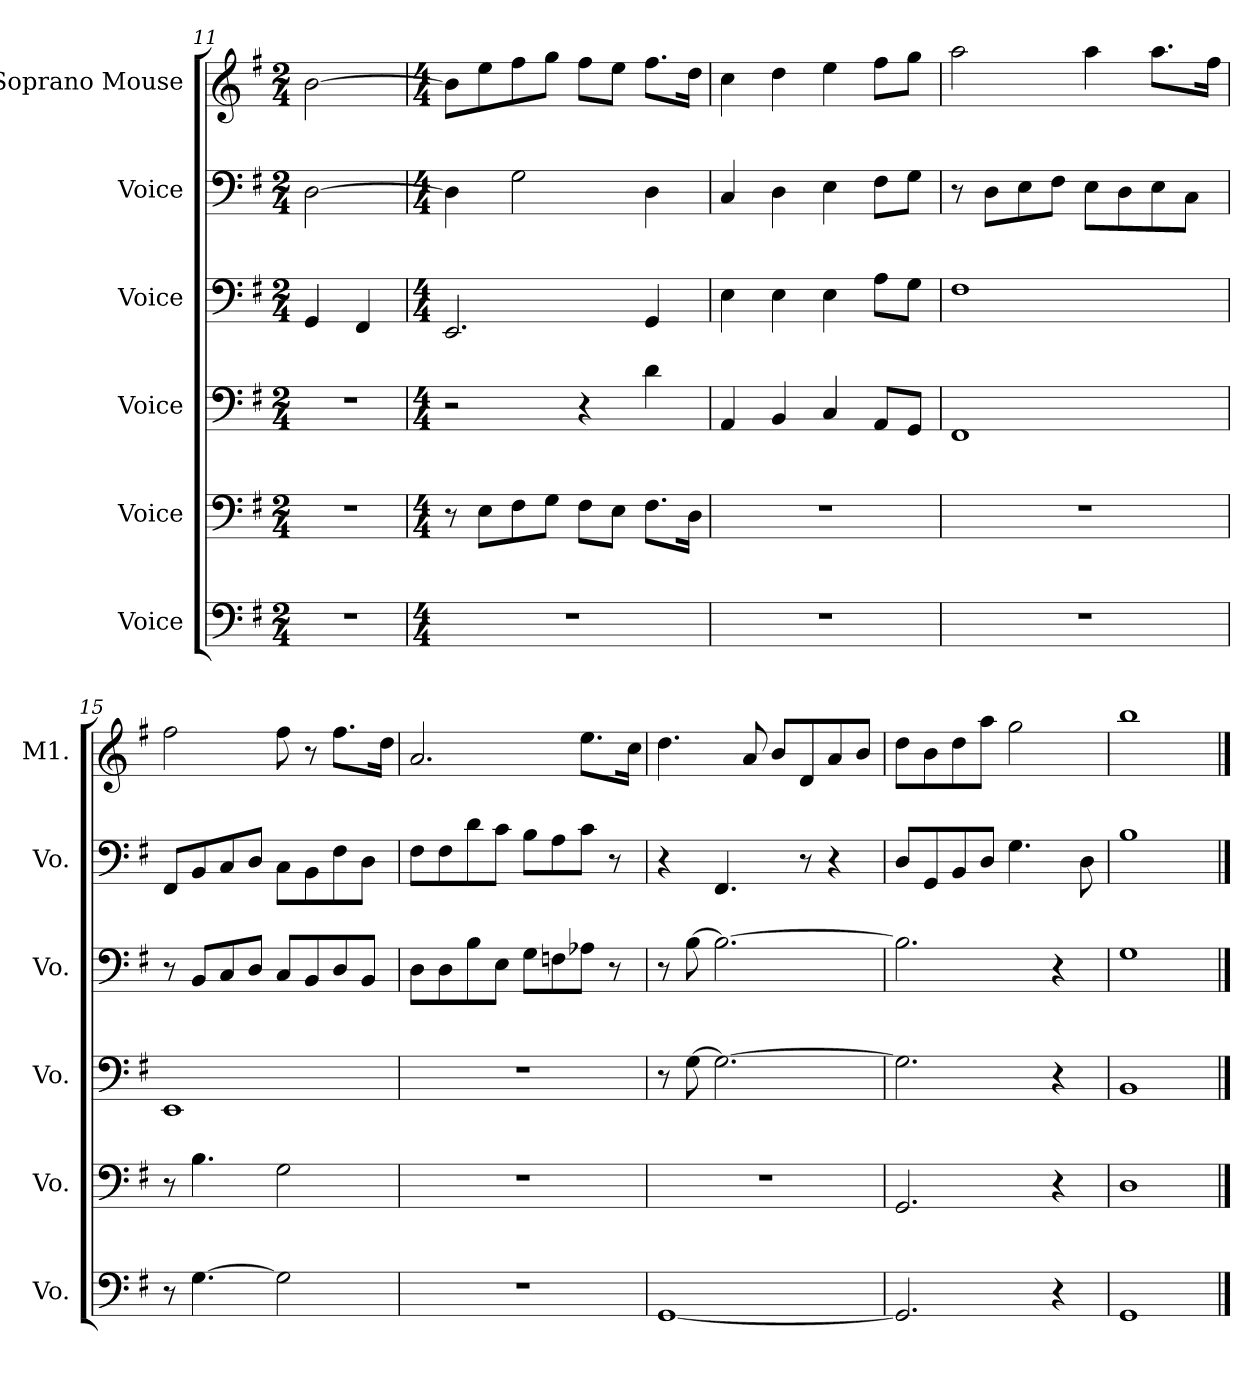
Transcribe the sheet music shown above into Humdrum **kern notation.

**kern	**kern	**kern	**kern	**kern	**kern
*part6	*part5	*part4	*part3	*part2	*part1
*staff6	*staff5	*staff4	*staff3	*staff2	*staff1
*I"Voice	*I"Voice	*I"Voice	*I"Voice	*I"Voice	*I"Soprano Mouse
*I'Vo.	*I'Vo.	*I'Vo.	*I'Vo.	*I'Vo.	*I'M1.
*clefF4	*clefF4	*clefF4	*clefF4	*clefF4	*clefG2
*k[f#]	*k[f#]	*k[f#]	*k[f#]	*k[f#]	*k[f#]
*M2/4	*M2/4	*M2/4	*M2/4	*M2/4	*M2/4
=11	=11	=11	=11	=11	=11
2r	2r	2r	4GG/	[2D\	[2b\
.	.	.	4FF#/	.	.
=12	=12	=12	=12	=12	=12
*M4/4	*M4/4	*M4/4	*M4/4	*M4/4	*M4/4
1r	8r	2r	2.EE/	4D\]	8b\L]
.	8E\L	.	.	.	8ee\
.	8F#\	.	.	2G\	8ff#\
.	8G\J	.	.	.	8gg\J
.	8F#\L	4r	.	.	8ff#\L
.	8E\J	.	.	.	8ee\J
.	8.F#\L	4d\	4GG/	4D\	8.ff#\L
.	16D\Jk	.	.	.	16dd\Jk
=13	=13	=13	=13	=13	=13
1r	1r	4AA/	4E\	4C/	4cc\
.	.	4BB/	4E\	4D\	4dd\
.	.	4C/	4E\	4E\	4ee\
.	.	8AA/L	8A\L	8F#\L	8ff#\L
.	.	8GG/J	8G\J	8G\J	8gg\J
=14	=14	=14	=14	=14	=14
1r	1r	1FF#	1F#	8r	2aa\
.	.	.	.	8D\L	.
.	.	.	.	8E\	.
.	.	.	.	8F#\J	.
.	.	.	.	8E\L	4aa\
.	.	.	.	8D\	.
.	.	.	.	8E\	8.aa\L
.	.	.	.	8C\J	.
.	.	.	.	.	16ff#\Jk
!!LO:PB:g=z
=15	=15	=15	=15	=15	=15
8r	8r	1EE	8r	8FF#/L	2ff#\
[4.G\	4.B\	.	8BB/L	8BB/	.
.	.	.	8C/	8C/	.
.	.	.	8D/J	8D/J	.
2G\]	2G\	.	8C/L	8C\L	8ff#\
.	.	.	8BB/	8BB\	8r
.	.	.	8D/	8F#\	8.ff#\L
.	.	.	8BB/J	8D\J	.
.	.	.	.	.	16dd\Jk
=16	=16	=16	=16	=16	=16
1r	1r	1r	8D\L	8F#\L	2.a/
.	.	.	8D\	8F#\	.
.	.	.	8B\	8d\	.
.	.	.	8E\J	8c\J	.
.	.	.	8G\L	8B\L	.
.	.	.	8Fn\	8A\	.
.	.	.	8A-X\J	8c\J	8.ee\L
.	.	.	8r	8r	.
.	.	.	.	.	16cc\Jk
=17	=17	=17	=17	=17	=17
[1GG	1r	8r	8r	4r	4.dd\
.	.	[8G\	[8B\	.	.
.	.	2.G\_	2.B\_	4.FF#/	.
.	.	.	.	.	8a/
.	.	.	.	.	8b/L
.	.	.	.	8r	8d/
.	.	.	.	4r	8a/
.	.	.	.	.	8b/J
=18	=18	=18	=18	=18	=18
2.GG/]	2.GG/	2.G\]	2.B\]	8D/L	8dd\L
.	.	.	.	8GG/	8b\
.	.	.	.	8BB/	8dd\
.	.	.	.	8D/J	8aa\J
.	.	.	.	4.G\	2gg\
4r	4r	4r	4r	.	.
.	.	.	.	8D\	.
=19	=19	=19	=19	=19	=19
1GG	1D	1BB	1G	1B	1bb
==	==	==	==	==	==
*-	*-	*-	*-	*-	*-
